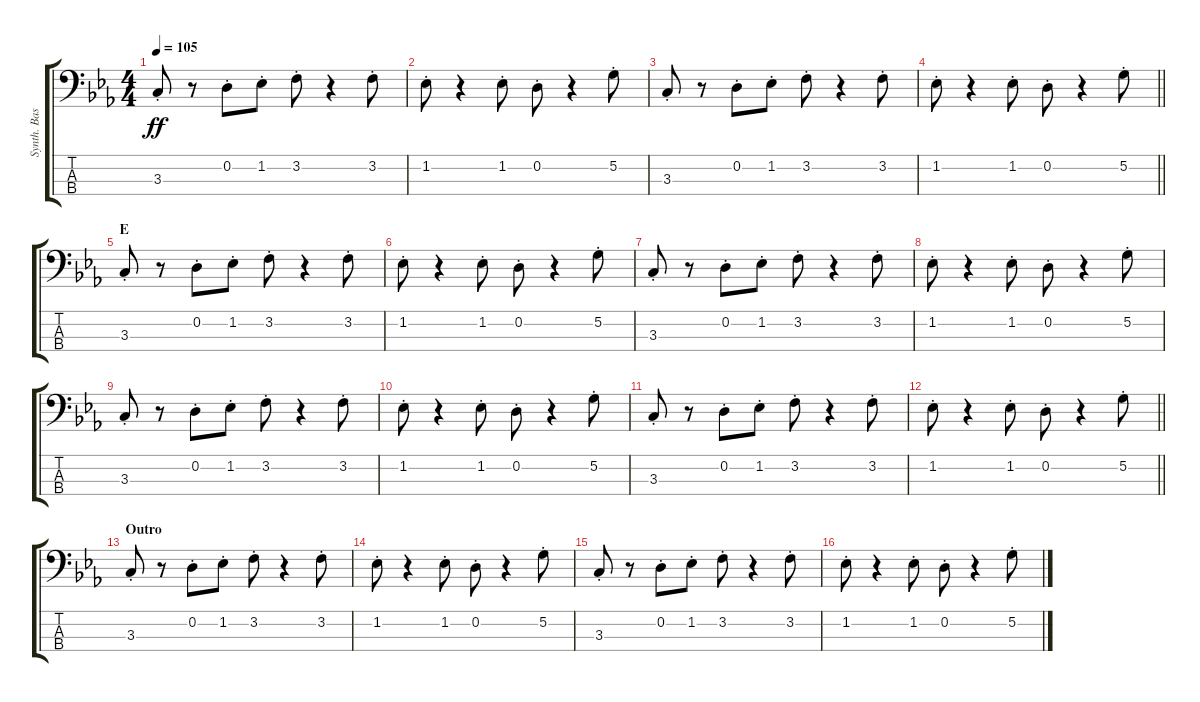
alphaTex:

\track ("Synth. Bass" "Synth. Bas") {instrument synthbass1}
\staff {score tabs}
\tuning (G2 D2 A1 E1) {hide}
\ts (4 4)
\tempo 105
\clef f4
\ks eb
3.3{st}.8{dy ff} r.8 0.2{st}.8 1.2{st}.8 3.2{st}.8 r.4 3.2{st}.8 |
1.2{st}.8 r.4 1.2{st}.8 0.2{st}.8 r.4 5.2{st}.8 |
3.3{st}.8 r.8 0.2{st}.8 1.2{st}.8 3.2{st}.8 r.4 3.2{st}.8 |
\barLineRight lightlight
1.2{st}.8 r.4 1.2{st}.8 0.2{st}.8 r.4 5.2{st}.8 |
\section ("" "E")
3.3{st}.8 r.8 0.2{st}.8 1.2{st}.8 3.2{st}.8 r.4 3.2{st}.8 |
1.2{st}.8 r.4 1.2{st}.8 0.2{st}.8 r.4 5.2{st}.8 |
3.3{st}.8 r.8 0.2{st}.8 1.2{st}.8 3.2{st}.8 r.4 3.2{st}.8 |
1.2{st}.8 r.4 1.2{st}.8 0.2{st}.8 r.4 5.2{st}.8 |
3.3{st}.8 r.8 0.2{st}.8 1.2{st}.8 3.2{st}.8 r.4 3.2{st}.8 |
1.2{st}.8 r.4 1.2{st}.8 0.2{st}.8 r.4 5.2{st}.8 |
3.3{st}.8 r.8 0.2{st}.8 1.2{st}.8 3.2{st}.8 r.4 3.2{st}.8 |
\barLineRight lightlight
1.2{st}.8 r.4 1.2{st}.8 0.2{st}.8 r.4 5.2{st}.8 |
\section ("" "Outro")
3.3{st}.8 r.8 0.2{st}.8 1.2{st}.8 3.2{st}.8 r.4 3.2{st}.8 |
1.2{st}.8 r.4 1.2{st}.8 0.2{st}.8 r.4 5.2{st}.8 |
3.3{st}.8 r.8 0.2{st}.8 1.2{st}.8 3.2{st}.8 r.4 3.2{st}.8 |
1.2{st}.8 r.4 1.2{st}.8 0.2{st}.8 r.4 5.2{st}.8
